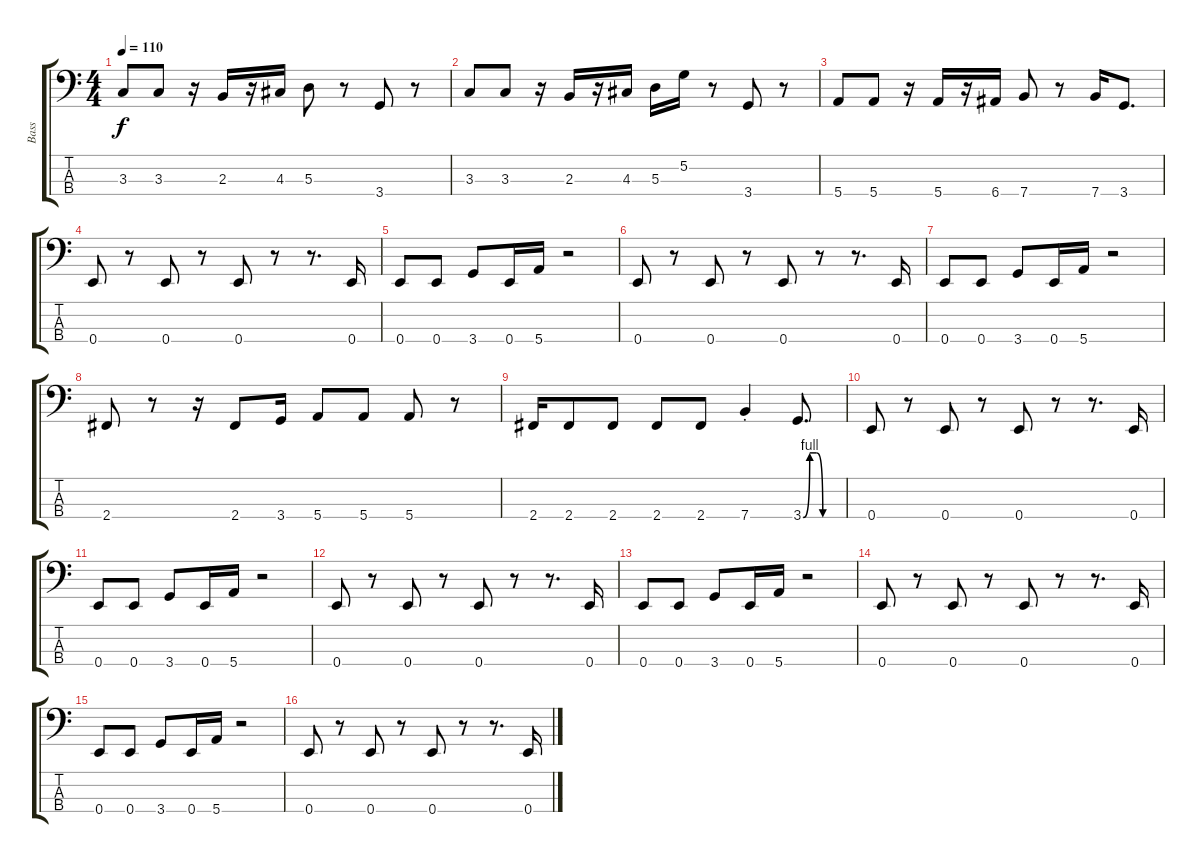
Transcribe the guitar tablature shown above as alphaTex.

\track ("Bass" "Bass") {instrument electricbassfinger}
\staff {score tabs}
\tuning (G2 D2 A1 E1) {hide}
\ts (4 4)
\tempo 110
\clef f4
\ks c
3.3.8{dy f} 3.3.8 r.16 2.3.16 r.16 4.3.16 5.3.8 r.8 3.4.8 r.8 |
3.3.8 3.3.8 r.16 2.3.16 r.16 4.3.16 5.3.16 5.2.16 r.8 3.4.8 r.8 |
5.4.8 5.4.8 r.16 5.4.16 r.16 6.4.16 7.4.8 r.8 7.4.16 3.4.8{d} |
0.4.8 r.8 0.4.8 r.8 0.4.8 r.8 r.8{d} 0.4.16 |
0.4.8 0.4.8 3.4.8 0.4.16 5.4.16 r.2 |
0.4.8 r.8 0.4.8 r.8 0.4.8 r.8 r.8{d} 0.4.16 |
0.4.8 0.4.8 3.4.8 0.4.16 5.4.16 r.2 |
2.4.8 r.8 r.16 2.4.8 3.4.16 5.4.8 5.4.8 5.4.8 r.8 |
2.4.16 2.4.8 2.4.8 2.4.8 2.4.8 7.4{st}.4 3.4{be (custom 0 0 10 4 20 4 30 0 60 0)}.8{d} |
0.4.8 r.8 0.4.8 r.8 0.4.8 r.8 r.8{d} 0.4.16 |
0.4.8 0.4.8 3.4.8 0.4.16 5.4.16 r.2 |
0.4.8 r.8 0.4.8 r.8 0.4.8 r.8 r.8{d} 0.4.16 |
0.4.8 0.4.8 3.4.8 0.4.16 5.4.16 r.2 |
0.4.8 r.8 0.4.8 r.8 0.4.8 r.8 r.8{d} 0.4.16 |
0.4.8 0.4.8 3.4.8 0.4.16 5.4.16 r.2 |
0.4.8 r.8 0.4.8 r.8 0.4.8 r.8 r.8{d} 0.4.16
